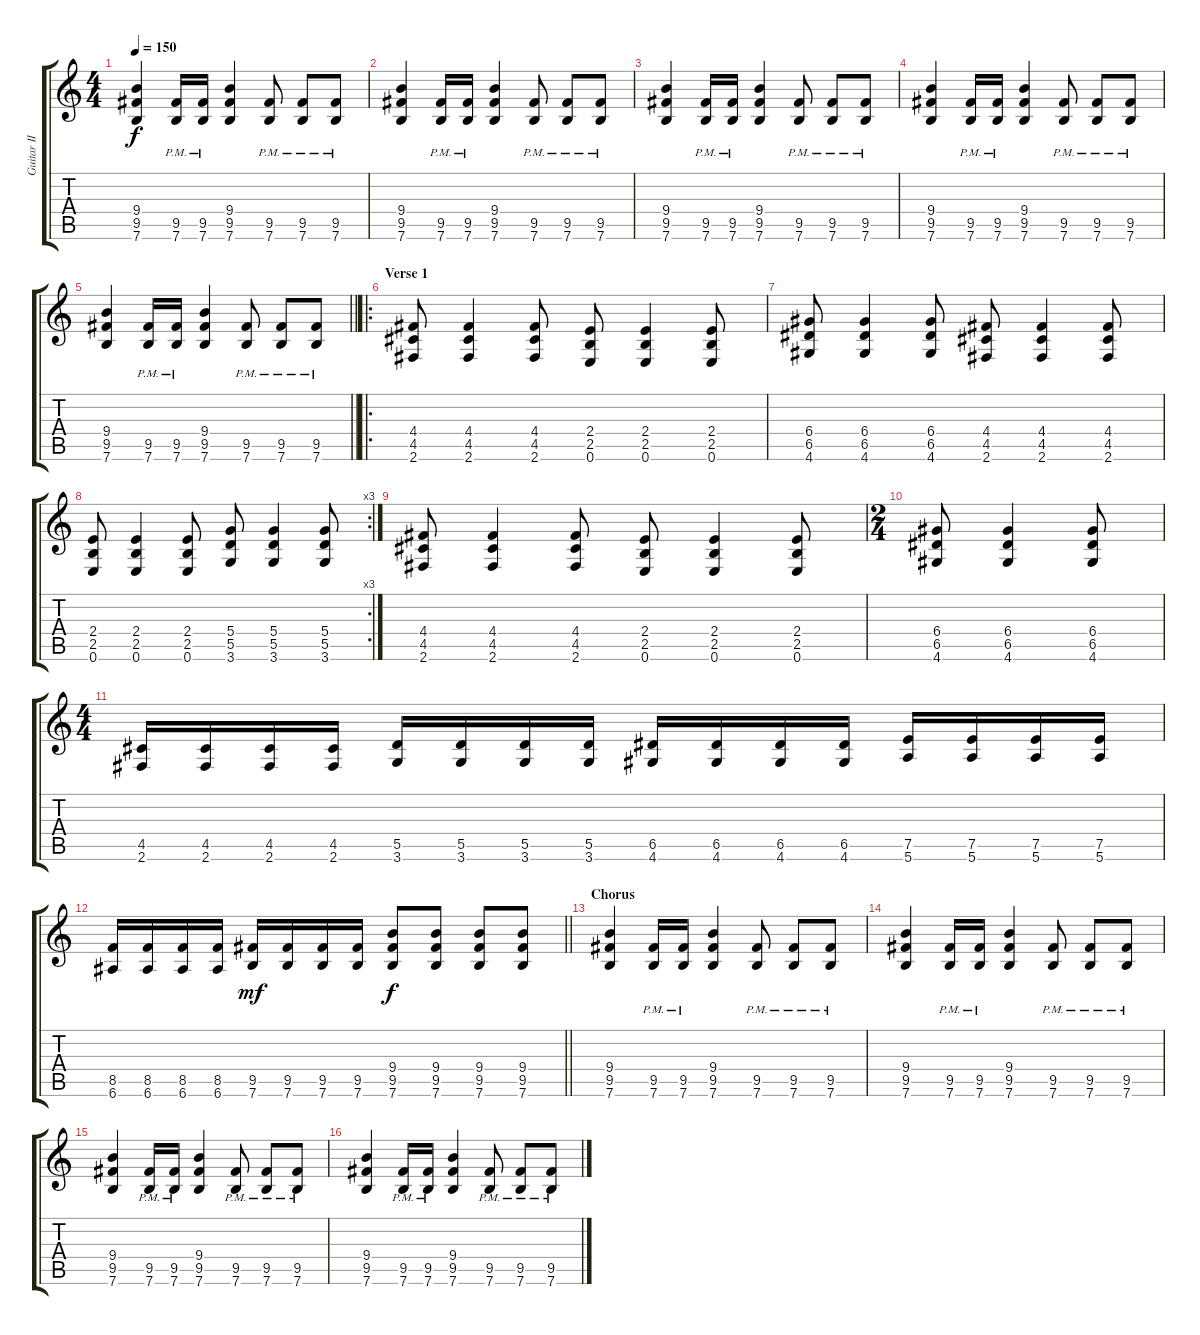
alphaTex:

\track ("Guitar II" "Guitar II") {instrument distortionguitar}
\staff {score tabs}
\tuning (E4 B3 G3 D3 A2 E2) {hide}
\ts (4 4)
\tempo 150
\clef g2
\ks c
(9.4 9.5 7.6).4{dy f} (9.5{pm} 7.6{pm}).16 (9.5{pm} 7.6{pm}).16 (9.4 9.5 7.6).4 (9.5{pm} 7.6{pm}).8 (9.5{pm} 7.6{pm}).8 (9.5{pm} 7.6{pm}).8 |
(9.4 9.5 7.6).4 (9.5{pm} 7.6{pm}).16 (9.5{pm} 7.6{pm}).16 (9.4 9.5 7.6).4 (9.5{pm} 7.6{pm}).8 (9.5{pm} 7.6{pm}).8 (9.5{pm} 7.6{pm}).8 |
(9.4 9.5 7.6).4 (9.5{pm} 7.6{pm}).16 (9.5{pm} 7.6{pm}).16 (9.4 9.5 7.6).4 (9.5{pm} 7.6{pm}).8 (9.5{pm} 7.6{pm}).8 (9.5{pm} 7.6{pm}).8 |
(9.4 9.5 7.6).4 (9.5{pm} 7.6{pm}).16 (9.5{pm} 7.6{pm}).16 (9.4 9.5 7.6).4 (9.5{pm} 7.6{pm}).8 (9.5{pm} 7.6{pm}).8 (9.5{pm} 7.6{pm}).8 |
\barLineRight lightlight
(9.4 9.5 7.6).4 (9.5{pm} 7.6{pm}).16 (9.5{pm} 7.6{pm}).16 (9.4 9.5 7.6).4 (9.5{pm} 7.6{pm}).8 (9.5{pm} 7.6{pm}).8 (9.5{pm} 7.6{pm}).8 |
\ro
\section ("" "Verse 1")
(4.4 4.5 2.6).8 (4.4 4.5 2.6).4 (4.4 4.5 2.6).8 (2.4 2.5 0.6).8 (2.4 2.5 0.6).4 (2.4 2.5 0.6).8 |
(6.4 6.5 4.6).8 (6.4 6.5 4.6).4 (6.4 6.5 4.6).8 (4.4 4.5 2.6).8 (4.4 4.5 2.6).4 (4.4 4.5 2.6).8 |
\rc 3
(2.4 2.5 0.6).8 (2.4 2.5 0.6).4 (2.4 2.5 0.6).8 (5.4 5.5 3.6).8 (5.4 5.5 3.6).4 (5.4 5.5 3.6).8 |
(4.4 4.5 2.6).8 (4.4 4.5 2.6).4 (4.4 4.5 2.6).8 (2.4 2.5 0.6).8 (2.4 2.5 0.6).4 (2.4 2.5 0.6).8 |
\ts (2 4)
(6.4 6.5 4.6).8 (6.4 6.5 4.6).4 (6.4 6.5 4.6).8 |
\ts (4 4)
(4.5 2.6).16 (4.5 2.6).16 (4.5 2.6).16 (4.5 2.6).16 (5.5 3.6).16 (5.5 3.6).16 (5.5 3.6).16 (5.5 3.6).16 (6.5 4.6).16 (6.5 4.6).16 (6.5 4.6).16 (6.5 4.6).16 (7.5 5.6).16 (7.5 5.6).16 (7.5 5.6).16 (7.5 5.6).16 |
\barLineRight lightlight
(8.5 6.6).16 (8.5 6.6).16 (8.5 6.6).16 (8.5 6.6).16 (9.5 7.6).16{dy mf} (9.5 7.6).16 (9.5 7.6).16 (9.5 7.6).16 (9.4 9.5 7.6).8{dy f} (9.4 9.5 7.6).8 (9.4 9.5 7.6).8 (9.4 9.5 7.6).8 |
\section ("" "Chorus")
(9.4 9.5 7.6).4 (9.5{pm} 7.6{pm}).16 (9.5{pm} 7.6{pm}).16 (9.4 9.5 7.6).4 (9.5{pm} 7.6{pm}).8 (9.5{pm} 7.6{pm}).8 (9.5{pm} 7.6{pm}).8 |
(9.4 9.5 7.6).4 (9.5{pm} 7.6{pm}).16 (9.5{pm} 7.6{pm}).16 (9.4 9.5 7.6).4 (9.5{pm} 7.6{pm}).8 (9.5{pm} 7.6{pm}).8 (9.5{pm} 7.6{pm}).8 |
(9.4 9.5 7.6).4 (9.5{pm} 7.6{pm}).16 (9.5{pm} 7.6{pm}).16 (9.4 9.5 7.6).4 (9.5{pm} 7.6{pm}).8 (9.5{pm} 7.6{pm}).8 (9.5{pm} 7.6{pm}).8 |
(9.4 9.5 7.6).4 (9.5{pm} 7.6{pm}).16 (9.5{pm} 7.6{pm}).16 (9.4 9.5 7.6).4 (9.5{pm} 7.6{pm}).8 (9.5{pm} 7.6{pm}).8 (9.5{pm} 7.6{pm}).8
